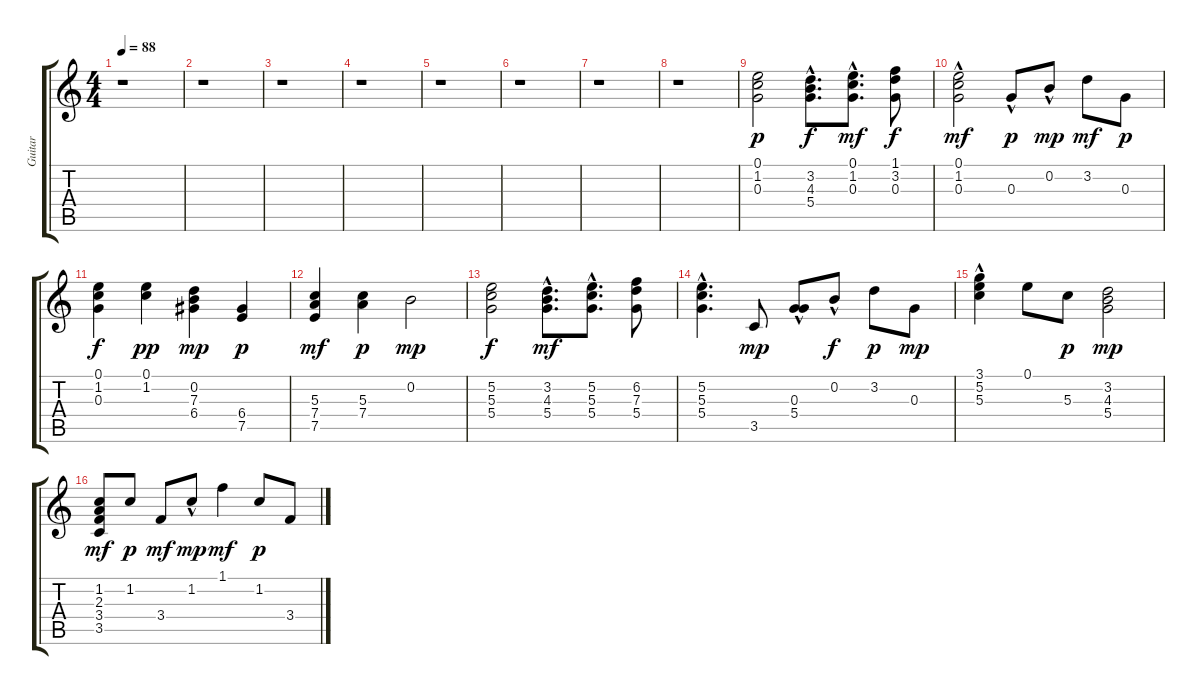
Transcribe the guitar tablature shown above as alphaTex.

\track ("Guitar" "Guitar") {instrument acousticguitarnylon}
\staff {score tabs}
\tuning (E4 B3 G3 D3 A2 E2) {hide}
\ts (4 4)
\tempo 88
\clef g2
\ks c
r.1{dy p} |
r.1 |
r.1 |
r.1 |
r.1 |
r.1 |
r.1 |
r.1 |
(0.1 1.2 0.3).2 (3.2{hac} 4.3{hac} 5.4).8{d dy f} (0.1{hac} 1.2{hac} 0.3).8{d dy mf} (1.1 3.2 0.3).8{dy f} |
(0.1{hac} 1.2 0.3).2{dy mf} 0.3{hac}.8{dy p} 0.2{hac}.8{dy mp} 3.2.8{dy mf} 0.3.8{dy p} |
(0.1 1.2 0.3).4{dy f} (0.1 1.2).4{dy pp} (0.2 7.3 6.4).4{dy mp} (6.4 7.5).4{dy p} |
(5.3 7.4 7.5).4{dy mf} (5.3 7.4).4{dy p} 0.2.2{dy mp} |
(5.2 5.3 5.4).2{dy f} (3.2{hac} 4.3{hac} 5.4{hac}).8{d dy mf} (5.2{hac} 5.3{hac} 5.4{hac}).8{d} (6.2 7.3 5.4).8 |
(5.2{hac} 5.3 5.4).4{d} 3.5.8{dy mp} (0.3{hac} 5.4{hac}).8 0.2{hac}.8{dy f} 3.2.8{dy p} 0.3.8{dy mp} |
(3.1 5.2 5.3{hac}).4 0.1.8 5.3.8{dy p} (3.2 4.3 5.4).2{dy mp} |
(1.2 2.3 3.4 3.5).8{dy mf} 1.2.8{dy p} 3.4.8{dy mf} 1.2{hac}.8{dy mp} 1.1.4{dy mf} 1.2.8{dy p} 3.4.8
